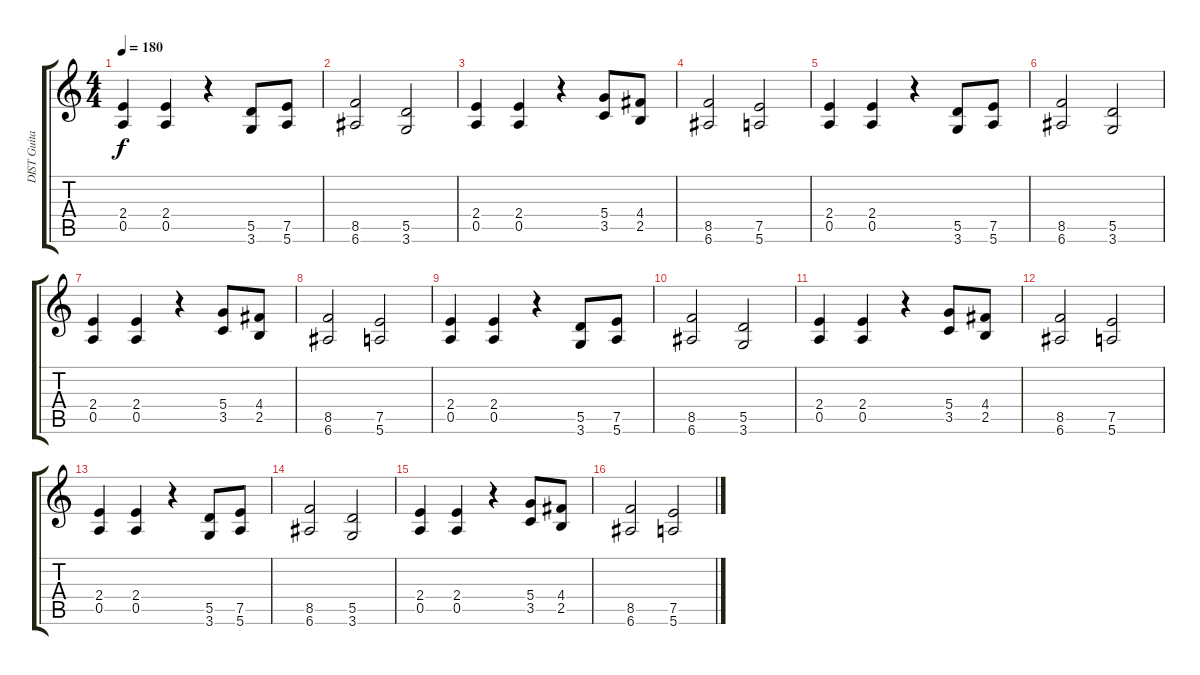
\track ("DIST Guitar 2" "DIST Guita") {instrument distortionguitar}
\staff {score tabs}
\tuning (E4 B3 G3 D3 A2 E2) {hide}
\ts (4 4)
\tempo 180
\clef g2
\ks c
(2.4 0.5).4{dy f} (2.4 0.5).4 r.4 (5.5 3.6).8 (7.5 5.6).8 |
(8.5 6.6).2 (5.5 3.6).2 |
(2.4 0.5).4 (2.4 0.5).4 r.4 (5.4 3.5).8 (4.4 2.5).8 |
(8.5 6.6).2 (7.5 5.6).2 |
(2.4 0.5).4 (2.4 0.5).4 r.4 (5.5 3.6).8 (7.5 5.6).8 |
(8.5 6.6).2 (5.5 3.6).2 |
(2.4 0.5).4 (2.4 0.5).4 r.4 (5.4 3.5).8 (4.4 2.5).8 |
(8.5 6.6).2 (7.5 5.6).2 |
(2.4 0.5).4 (2.4 0.5).4 r.4 (5.5 3.6).8 (7.5 5.6).8 |
(8.5 6.6).2 (5.5 3.6).2 |
(2.4 0.5).4 (2.4 0.5).4 r.4 (5.4 3.5).8 (4.4 2.5).8 |
(8.5 6.6).2 (7.5 5.6).2 |
(2.4 0.5).4 (2.4 0.5).4 r.4 (5.5 3.6).8 (7.5 5.6).8 |
(8.5 6.6).2 (5.5 3.6).2 |
(2.4 0.5).4 (2.4 0.5).4 r.4 (5.4 3.5).8 (4.4 2.5).8 |
(8.5 6.6).2 (7.5 5.6).2
